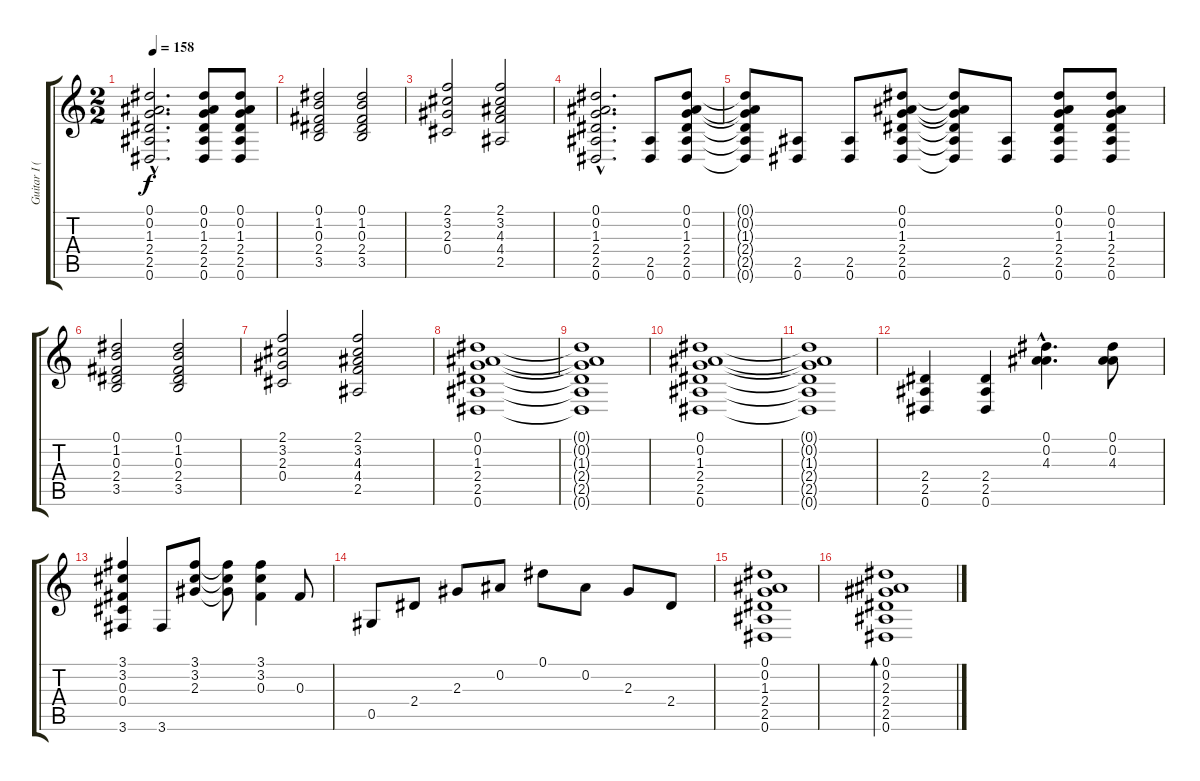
\track ("Guitar I (acoust. 12 stg.)" "Guitar I (") {instrument acousticguitarsteel}
\staff {score tabs}
\tuning (Eb4 Bb3 Gb3 Db3 Ab2 Eb2) {hide}
\ts (2 2)
\tempo 158
\clef g2
\ks c
(0.1{hac} 0.2{hac} 1.3{hac} 2.4{hac} 2.5{hac} 0.6{hac}).2{d dy f} (0.1 0.2 1.3 2.4 2.5 0.6).8 (0.1 0.2 1.3 2.4 2.5 0.6).8 |
(0.1 1.2 0.3 2.4 3.5).2 (0.1 1.2 0.3 2.4 3.5).2 |
(2.1 3.2 2.3 0.4).2 (2.1 3.2 4.3 4.4 2.5).2 |
(0.1{hac} 0.2{hac} 1.3{hac} 2.4{hac} 2.5{hac} 0.6{hac}).2{d} (2.5 0.6).8 (0.1 0.2 1.3 2.4 2.5 0.6).8 |
(0.1{t} 0.2{t} 1.3{t} 2.4{t} 2.5{t} 0.6{t}).8 (2.5 0.6).8 (2.5 0.6).8 (0.1 0.2 1.3 2.4 2.5 0.6).8 (0.1{t} 0.2{t} 1.3{t} 2.4{t} 2.5{t} 0.6{t}).8 (2.5 0.6).8 (0.1 0.2 1.3 2.4 2.5 0.6).8 (0.1 0.2 1.3 2.4 2.5 0.6).8 |
(0.1 1.2 0.3 2.4 3.5).2 (0.1 1.2 0.3 2.4 3.5).2 |
(2.1 3.2 2.3 0.4).2 (2.1 3.2 4.3 4.4 2.5).2 |
(0.1 0.2 1.3 2.4 2.5 0.6).1 |
(0.1{t} 0.2{t} 1.3{t} 2.4{t} 2.5{t} 0.6{t}).1 |
(0.1 0.2 1.3 2.4 2.5 0.6).1 |
(0.1{t} 0.2{t} 1.3{t} 2.4{t} 2.5{t} 0.6{t}).1 |
(2.4 2.5 0.6).4 (2.4 2.5 0.6).4 (0.1{hac} 0.2{hac} 4.3{hac}).4{d} (0.1 0.2 4.3).8 |
(3.1 3.2 0.3 0.4 3.6).4 3.6.8 (3.1 3.2 2.3).8 (3.1{t} 3.2{t} 2.3{t}).8 (3.1 3.2 0.3).4 0.3.8 |
0.5.8 2.4.8 2.3.8 0.2.8 0.1.8 0.2.8 2.3.8 2.4.8 |
(0.1 0.2 1.3 2.4 2.5 0.6).1 |
(0.1 0.2 2.3 2.4 2.5 0.6).1{bd 240}
